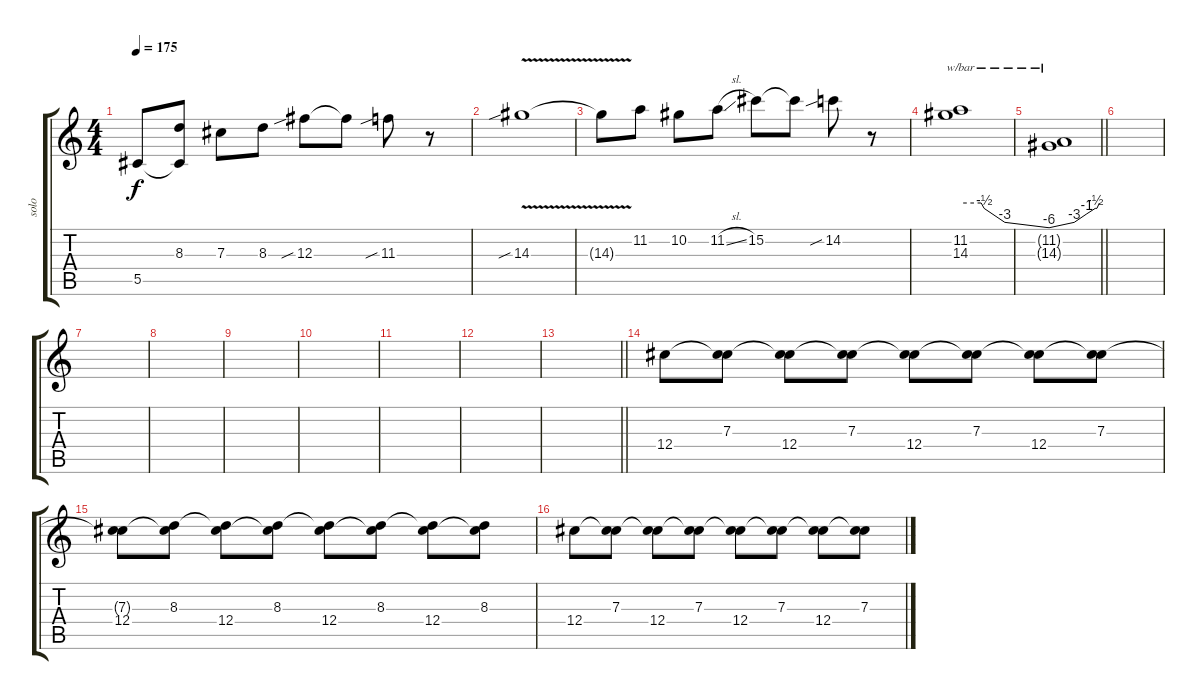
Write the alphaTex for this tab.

\track ("solo" "solo") {instrument distortionguitar}
\staff {score tabs}
\tuning (Eb4 Bb3 Gb3 Db3 Ab2 Db2) {hide}
\ts (4 4)
\tempo 175
\clef g2
\ks c
5.5{t}.8{dy f} (8.3 5.5{t}).8 7.3.8 8.3.8 12.3{sib}.8 12.3{t}.8 11.3{sib}.8 r.8 |
14.3{v sib}.1 |
14.3{t}.8 11.2.8 10.2.8 11.2{sl}.8 15.2.8 15.2{t}.8 14.2{sib}.8 r.8 |
(11.2 14.3).1{tbe (custom default 0 0 14 0 16 -2 30 -12 60 -24)} |
\barLineRight lightlight
(11.2{t} 14.3{t}).1{tbe (custom default 0 -24 30 -12 45 -4 55 -2 57 -2 60 0)} |
\section ("" "")
|
|
|
|
|
|
|
\barLineRight lightlight
|
\section ("" "")
12.4.8 (7.3 12.4{t}).8 (7.3{t} 12.4).8 (7.3 12.4{t}).8 (7.3{t} 12.4).8 (7.3 12.4{t}).8 (7.3{t} 12.4).8 (7.3 12.4{t}).8 |
(7.3{t} 12.4).8 (8.3 12.4{t}).8 (8.3{t} 12.4).8 (8.3 12.4{t}).8 (8.3{t} 12.4).8 (8.3 12.4{t}).8 (8.3{t} 12.4).8 (8.3 12.4{t}).8 |
12.4.8 (7.3 12.4{t}).8 (7.3{t} 12.4).8 (7.3 12.4{t}).8 (7.3{t} 12.4).8 (7.3 12.4{t}).8 (7.3{t} 12.4).8 (7.3 12.4{t}).8
